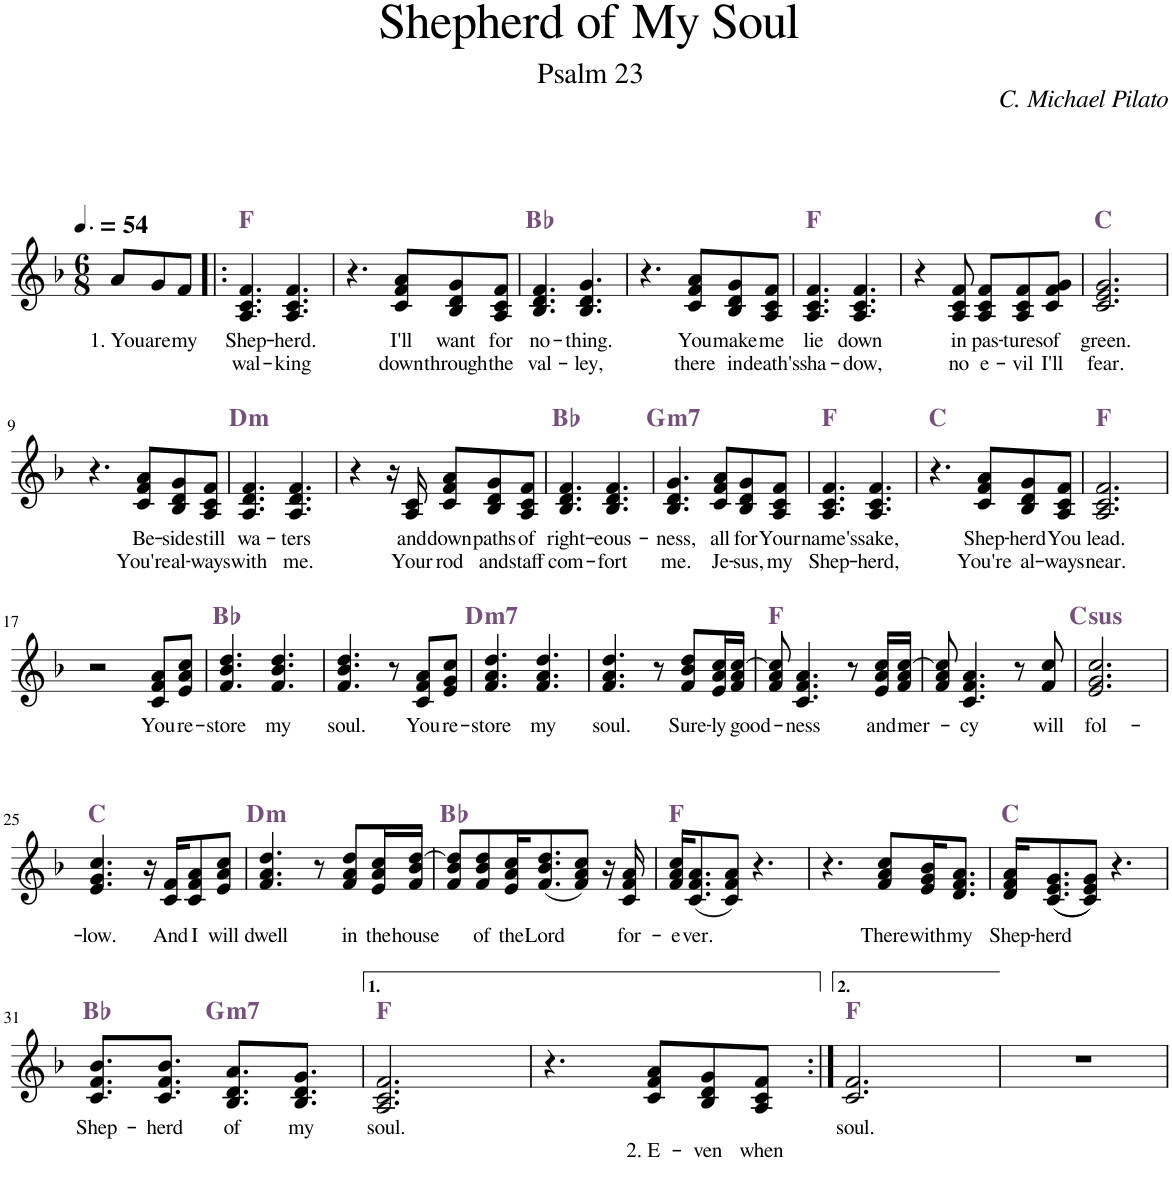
**kern	**text	**text	**harte
*part1	*part1	*part1	*part1
*staff1	*staff1	*staff1	*
*I"Piano	*	*	*
*I'Pno.	*	*	*
*clefG2	*	*	*
*k[b-]	*	*	*
*M6/8	*	*	*
*MM81	*	*	*
=1	=1	=1	=1
!	!LO:LY:b	!	!
8a/L	1. You	.	.
!	!LO:LY:b	!	!
8g/	are	.	.
!	!LO:LY:b	!	!
8f/J	my	.	.
=2!|:	=2!|:	=2!|:	=2!|:
!	!LO:LY:b	!LO:LY:b	!
4.A/ 4.c/ 4.f/	Shep-	wal-	F:maj
!	!LO:LY:b	!LO:LY:b	!
4.A/ 4.c/ 4.f/	-herd.	-king	.
=3	=3	=3	=3
4.r	.	.	.
!	!LO:LY:b	!LO:LY:b	!
8c/ 8f/ 8a/L	I'll	down	.
!	!LO:LY:b	!LO:LY:b	!
8B-/ 8d/ 8g/	want	through	.
!	!LO:LY:b	!LO:LY:b	!
8A/ 8c/ 8f/J	for	the	.
=4	=4	=4	=4
!	!LO:LY:b	!LO:LY:b	!
4.B-/ 4.d/ 4.f/	no-	val-	Bb:maj
!	!LO:LY:b	!LO:LY:b	!
4.B-/ 4.d/ 4.g/	-thing.	-ley,	.
=5	=5	=5	=5
4.r	.	.	.
!	!LO:LY:b	!LO:LY:b	!
8c/ 8f/ 8a/L	You	there	.
!	!LO:LY:b	!LO:LY:b	!
8B-/ 8d/ 8g/	make	in	.
!	!LO:LY:b	!LO:LY:b	!
8A/ 8c/ 8f/J	me	death's	.
=6	=6	=6	=6
!	!LO:LY:b	!LO:LY:b	!
4.A/ 4.c/ 4.f/	lie	sha-	F:maj
!	!LO:LY:b	!LO:LY:b	!
4.A/ 4.c/ 4.f/	down	-dow,	.
=7	=7	=7	=7
4r	.	.	.
!	!LO:LY:b	!LO:LY:b	!
8A/ 8c/ 8f/	in	no	.
!	!LO:LY:b	!LO:LY:b	!
8A/ 8c/ 8f/L	pas-	e-	.
!	!LO:LY:b	!LO:LY:b	!
8A/ 8c/ 8f/	-tures	-vil	.
!	!LO:LY:b	!LO:LY:b	!
8c/ 8f/ 8g/J	of	I'll	.
=8	=8	=8	=8
!	!LO:LY:b	!LO:LY:b	!
2.c/ 2.e/ 2.g/	green.	fear.	C:maj
!!LO:LB:g=z
=9	=9	=9	=9
4.r	.	.	.
!	!LO:LY:b	!LO:LY:b	!
8c/ 8f/ 8a/L	Be-	You're	.
!	!LO:LY:b	!LO:LY:b	!
8B-/ 8d/ 8g/	-side	al-	.
!	!LO:LY:b	!LO:LY:b	!
8A/ 8c/ 8f/J	still	-ways	.
=10	=10	=10	=10
!	!LO:LY:b	!LO:LY:b	!LO:H:kt=m
4.A/ 4.d/ 4.f/	wa-	with	D:min
!	!LO:LY:b	!LO:LY:b	!
4.A/ 4.d/ 4.f/	-ters	me.	.
=11	=11	=11	=11
4r	.	.	.
16r	.	.	.
!	!LO:LY:b	!LO:LY:b	!
16A/ 16c/	and	Your	.
!	!LO:LY:b	!LO:LY:b	!
8c/ 8f/ 8a/L	down	rod	.
!	!LO:LY:b	!LO:LY:b	!
8B-/ 8d/ 8g/	paths	and	.
!	!LO:LY:b	!LO:LY:b	!
8A/ 8c/ 8f/J	of	staff	.
=12	=12	=12	=12
!	!LO:LY:b	!LO:LY:b	!
4.B-/ 4.d/ 4.f/	right-	com-	Bb:maj
!	!LO:LY:b	!LO:LY:b	!
4.B-/ 4.d/ 4.f/	-eous-	-fort	.
=13	=13	=13	=13
!	!LO:LY:b	!LO:LY:b	!LO:H:kt=m7
4.B-/ 4.d/ 4.g/	-ness,	me.	G:min7
!	!LO:LY:b	!LO:LY:b	!
8c/ 8f/ 8a/L	all	Je-	.
!	!LO:LY:b	!LO:LY:b	!
8B-/ 8d/ 8g/	for	-sus,	.
!	!LO:LY:b	!LO:LY:b	!
8A/ 8c/ 8f/J	Your	my	.
=14	=14	=14	=14
!	!LO:LY:b	!LO:LY:b	!
4.A/ 4.c/ 4.f/	name's	Shep-	F:maj
!	!LO:LY:b	!LO:LY:b	!
4.A/ 4.c/ 4.f/	sake,	-herd,	.
=15	=15	=15	=15
4.r	.	.	C:maj
!	!LO:LY:b	!LO:LY:b	!
8c/ 8f/ 8a/L	Shep-	You're	.
!	!LO:LY:b	!LO:LY:b	!
8B-/ 8d/ 8g/	-herd	al-	.
!	!LO:LY:b	!LO:LY:b	!
8A/ 8c/ 8f/J	You	-ways	.
=16	=16	=16	=16
!	!LO:LY:b	!LO:LY:b	!
2.A/ 2.c/ 2.f/	lead.	near.	F:maj
!!LO:LB:g=z
=17	=17	=17	=17
2r	.	.	.
!	!LO:LY:b	!	!
8c/ 8f/ 8a/L	You	.	.
!	!LO:LY:b	!	!
8e/ 8a/ 8cc/J	re-	.	.
=18	=18	=18	=18
!	!LO:LY:b	!	!
4.f/ 4.b-/ 4.dd/	-store	.	Bb:maj
!	!LO:LY:b	!	!
4.f/ 4.b-/ 4.dd/	my	.	.
=19	=19	=19	=19
!	!LO:LY:b	!	!
4.f/ 4.b-/ 4.dd/	soul.	.	.
8r	.	.	.
!	!LO:LY:b	!	!
8c/ 8f/ 8a/L	You	.	.
!	!LO:LY:b	!	!
8e/ 8g/ 8cc/J	re-	.	.
=20	=20	=20	=20
!	!LO:LY:b	!	!LO:H:kt=m7
4.f/ 4.a/ 4.dd/	-store	.	D:min7
!	!LO:LY:b	!	!
4.f/ 4.a/ 4.dd/	my	.	.
=21	=21	=21	=21
!	!LO:LY:b	!	!
4.f/ 4.a/ 4.dd/	soul.	.	.
8r	.	.	.
!	!LO:LY:b	!	!
8f/ 8b-/ 8dd/L	Sure-	.	.
!	!LO:LY:b	!	!
16e/ 16a/ 16cc/L	-ly	.	.
!	!LO:LY:b	!	!
16f/ 16a/ [16cc/JJ	good-	.	.
=22	=22	=22	=22
8f/ 8a/ 8cc/]	.	.	F:maj
!	!LO:LY:b	!	!
4.c/ 4.f/ 4.a/	-ness	.	.
8r	.	.	.
!	!LO:LY:b	!	!
16e/ 16a/ 16cc/LL	and	.	.
!	!LO:LY:b	!	!
16f/ 16a/ [16cc/JJ	mer-	.	.
=23	=23	=23	=23
8f/ 8a/ 8cc/]	.	.	.
!	!LO:LY:b	!	!
4.c/ 4.f/ 4.a/	-cy	.	.
8r	.	.	.
!	!LO:LY:b	!	!
8f/ 8cc/	will	.	.
=24	=24	=24	=24
!	!LO:LY:b	!	!LO:H:kt=sus
2.e/ 2.g/ 2.cc/	fol-	.	C:sus4
!!LO:LB:g=z
=25	=25	=25	=25
!	!LO:LY:b	!	!
4.e/ 4.g/ 4.cc/	-low.	.	C:maj
16r	.	.	.
!	!LO:LY:b	!	!
16c/ 16f/KL	And	.	.
!	!LO:LY:b	!	!
8c/ 8f/ 8a/	I	.	.
!	!LO:LY:b	!	!
8e/ 8a/ 8cc/J	will	.	.
=26	=26	=26	=26
!	!LO:LY:b	!	!LO:H:kt=m
4.f/ 4.a/ 4.dd/	dwell	.	D:min
8r	.	.	.
!	!LO:LY:b	!	!
8f/ 8a/ 8dd/L	in	.	.
!	!LO:LY:b	!	!
16e/ 16a/ 16cc/L	the	.	.
!	!LO:LY:b	!	!
16f/ 16b-/ [16dd/JJ	house	.	.
=27	=27	=27	=27
8f/ 8b-/ 8dd/]L	.	.	Bb:maj
!	!LO:LY:b	!	!
8f/ 8b-/ 8dd/	of	.	.
!	!LO:LY:b	!	!
16e/ 16a/ 16cc/K	the	.	.
!	!LO:LY:b	!	!
(8.f/ 8.b-/ 8.dd/	Lord	.	.
8f/ 8a/ 8cc/J)	.	.	.
16r	.	.	.
!	!LO:LY:b	!	!
16c/ 16f/ 16a/	for-	.	.
=28	=28	=28	=28
!	!LO:LY:b	!	!
16f/ 16a/ 16cc/KL	-e	.	F:maj
!	!LO:LY:b	!	!
(8.c/ 8.f/ 8.a/	ver.	.	.
8c/ 8f/ 8a/J)	.	.	.
4.r	.	.	.
=29	=29	=29	=29
4.r	.	.	.
!	!LO:LY:b	!	!
8f/ 8a/ 8cc/L	There	.	.
!	!LO:LY:b	!	!
16e/ 16g/ 16b-/K	with	.	.
!	!LO:LY:b	!	!
8.d/ 8.f/ 8.a/J	my	.	.
=30	=30	=30	=30
!	!LO:LY:b	!	!
16d/ 16f/ 16a/KL	Shep-	.	C:maj
!	!LO:LY:b	!	!
((8.c/ 8.e/ 8.g/	-herd	.	.
8c/ 8e/ 8g/J))	.	.	.
4.r	.	.	.
!!LO:LB:g=z
=31	=31	=31	=31
!	!LO:LY:b	!	!
8.c/ 8.f/ 8.b-/L	Shep-	.	Bb:maj
!	!LO:LY:b	!	!
8.c/ 8.f/ 8.b-/J	-herd	.	.
!	!LO:LY:b	!	!LO:H:kt=m7
8.B-/ 8.d/ 8.a/L	of	.	G:min7
!	!LO:LY:b	!	!
8.B-/ 8.d/ 8.g/J	my	.	.
=32	=32	=32	=32
!	!LO:LY:b	!	!
2.A/ 2.c/ 2.f/	soul.	.	F:maj
=33	=33	=33	=33
4.r	.	.	.
!	!	!LO:LY:b	!
8c/ 8f/ 8a/L	.	2. E-	.
!	!	!LO:LY:b	!
8B-/ 8d/ 8g/	.	-ven	.
!	!	!LO:LY:b	!
8A/ 8c/ 8f/J	.	when	.
=34:|!	=34:|!	=34:|!	=34:|!
!	!LO:LY:b	!	!
2.c/ 2.f/	soul.	.	F:maj
=35	=35	=35	=35
2.r	.	.	.
=	=	=	=
*-	*-	*-	*-
